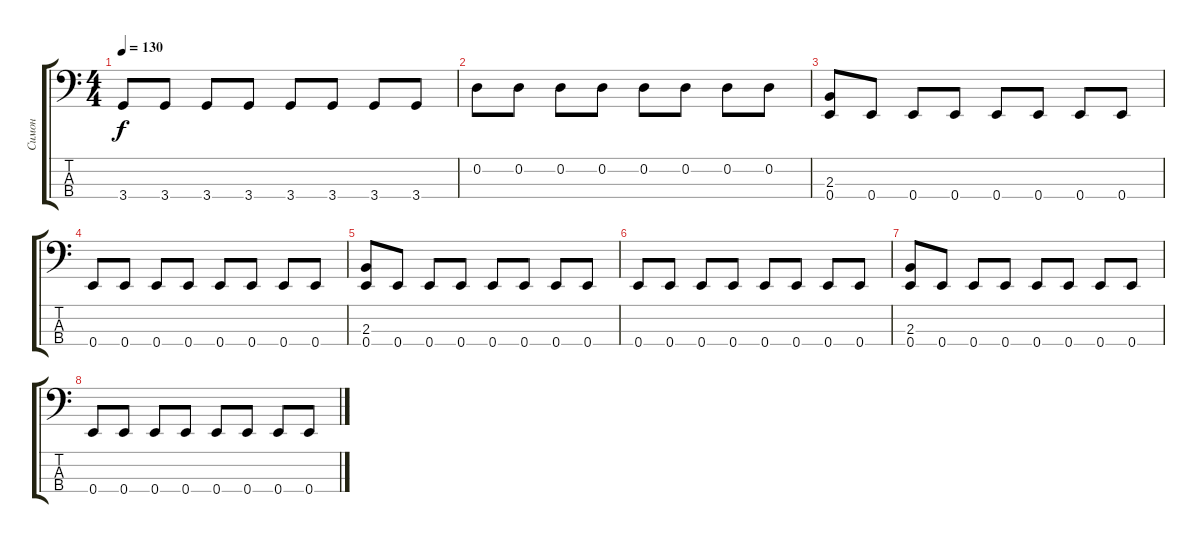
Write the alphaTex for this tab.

\track ("Симон" "Симон") {instrument electricbassfinger}
\staff {score tabs}
\tuning (G2 D2 A1 E1) {hide}
\ts (4 4)
\tempo 130
\clef f4
\ks c
3.4.8{dy f} 3.4.8 3.4.8 3.4.8 3.4.8 3.4.8 3.4.8 3.4.8 |
0.2.8 0.2.8 0.2.8 0.2.8 0.2.8 0.2.8 0.2.8 0.2.8 |
(2.3 0.4).8 0.4.8 0.4.8 0.4.8 0.4.8 0.4.8 0.4.8 0.4.8 |
0.4.8 0.4.8 0.4.8 0.4.8 0.4.8 0.4.8 0.4.8 0.4.8 |
(2.3 0.4).8 0.4.8 0.4.8 0.4.8 0.4.8 0.4.8 0.4.8 0.4.8 |
0.4.8 0.4.8 0.4.8 0.4.8 0.4.8 0.4.8 0.4.8 0.4.8 |
(2.3 0.4).8 0.4.8 0.4.8 0.4.8 0.4.8 0.4.8 0.4.8 0.4.8 |
0.4.8 0.4.8 0.4.8 0.4.8 0.4.8 0.4.8 0.4.8 0.4.8
